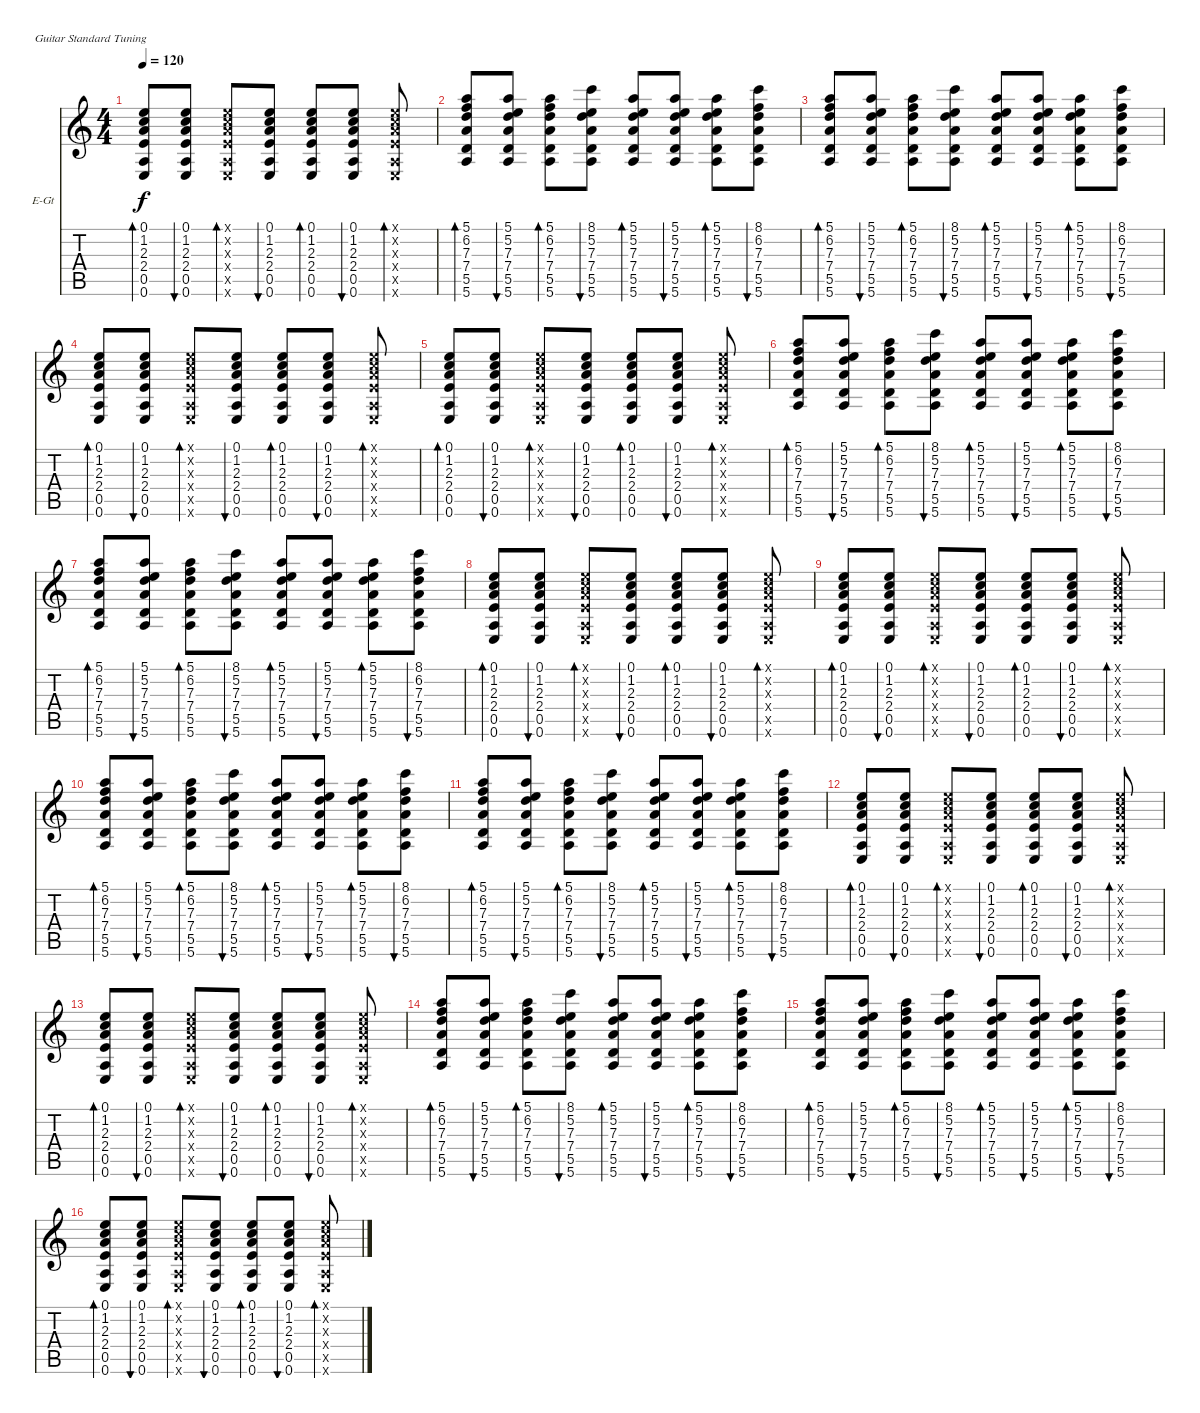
\bracketExtendMode nobrackets
\firstSystemTrackNameOrientation horizontal
\otherSystemsTrackNameOrientation horizontal
\track ("Electric Guitar" "E-Gt") {instrument electricguitarclean}
\staff {score tabs}
\tuning (E4 B3 G3 D3 A2 E2)
\ts (4 4)
\tempo 120
\clef g2
\ks c
(1.2 2.3 2.4 0.1 0.6 0.5).8{bd 30 dy f} (1.2 2.3 2.4 0.1 0.6 0.5).8{bu 30} (1.2{x} 2.3{x} 2.4{x} 0.1{x} 0.6{x} 0.5{x}).8{bd 30} (1.2 2.3 2.4 0.1 0.6 0.5).8{bu 30} (1.2 2.3 2.4 0.1 0.6 0.5).8{bd 30} (1.2 2.3 2.4 0.1 0.6 0.5).8{bu 30} (1.2{x} 2.3{x} 2.4{x} 0.1{x} 0.6{x} 0.5{x}).8{bd 30} |
(5.1 6.2 7.3 7.4 5.5 5.6).8{bd 30} (5.1 5.2 7.3 7.4 5.5 5.6).8{bu 30} (5.1 6.2 7.3 7.4 5.5 5.6).8{bd 60} (8.1 5.2 7.3 7.4 5.5 5.6).8{bu 32} (5.1 5.2 7.3 7.4 5.5 5.6).8{bd 30} (5.1 5.2 7.3 7.4 5.5 5.6).8{bu 30} (5.1 5.2 7.3 7.4 5.5 5.6).8{bd 30} (8.1 6.2 7.3 7.4 5.5 5.6).8{bu 30} |
(5.1 6.2 7.3 7.4 5.5 5.6).8{bd 30} (5.1 5.2 7.3 7.4 5.5 5.6).8{bu 30} (5.1 6.2 7.3 7.4 5.5 5.6).8{bd 60} (8.1 5.2 7.3 7.4 5.5 5.6).8{bu 32} (5.1 5.2 7.3 7.4 5.5 5.6).8{bd 30} (5.1 5.2 7.3 7.4 5.5 5.6).8{bu 30} (5.1 5.2 7.3 7.4 5.5 5.6).8{bd 30} (8.1 6.2 7.3 7.4 5.5 5.6).8{bu 30} |
(1.2 2.3 2.4 0.1 0.6 0.5).8{bd 30} (1.2 2.3 2.4 0.1 0.6 0.5).8{bu 30} (1.2{x} 2.3{x} 2.4{x} 0.1{x} 0.6{x} 0.5{x}).8{bd 30} (1.2 2.3 2.4 0.1 0.6 0.5).8{bu 30} (1.2 2.3 2.4 0.1 0.6 0.5).8{bd 30} (1.2 2.3 2.4 0.1 0.6 0.5).8{bu 30} (1.2{x} 2.3{x} 2.4{x} 0.1{x} 0.6{x} 0.5{x}).8{bd 30} |
(1.2 2.3 2.4 0.1 0.6 0.5).8{bd 30} (1.2 2.3 2.4 0.1 0.6 0.5).8{bu 30} (1.2{x} 2.3{x} 2.4{x} 0.1{x} 0.6{x} 0.5{x}).8{bd 30} (1.2 2.3 2.4 0.1 0.6 0.5).8{bu 30} (1.2 2.3 2.4 0.1 0.6 0.5).8{bd 30} (1.2 2.3 2.4 0.1 0.6 0.5).8{bu 30} (1.2{x} 2.3{x} 2.4{x} 0.1{x} 0.6{x} 0.5{x}).8{bd 30} |
(5.1 6.2 7.3 7.4 5.5 5.6).8{bd 30} (5.1 5.2 7.3 7.4 5.5 5.6).8{bu 30} (5.1 6.2 7.3 7.4 5.5 5.6).8{bd 60} (8.1 5.2 7.3 7.4 5.5 5.6).8{bu 32} (5.1 5.2 7.3 7.4 5.5 5.6).8{bd 30} (5.1 5.2 7.3 7.4 5.5 5.6).8{bu 30} (5.1 5.2 7.3 7.4 5.5 5.6).8{bd 30} (8.1 6.2 7.3 7.4 5.5 5.6).8{bu 30} |
(5.1 6.2 7.3 7.4 5.5 5.6).8{bd 30} (5.1 5.2 7.3 7.4 5.5 5.6).8{bu 30} (5.1 6.2 7.3 7.4 5.5 5.6).8{bd 60} (8.1 5.2 7.3 7.4 5.5 5.6).8{bu 32} (5.1 5.2 7.3 7.4 5.5 5.6).8{bd 30} (5.1 5.2 7.3 7.4 5.5 5.6).8{bu 30} (5.1 5.2 7.3 7.4 5.5 5.6).8{bd 30} (8.1 6.2 7.3 7.4 5.5 5.6).8{bu 30} |
(1.2 2.3 2.4 0.1 0.6 0.5).8{bd 30} (1.2 2.3 2.4 0.1 0.6 0.5).8{bu 30} (1.2{x} 2.3{x} 2.4{x} 0.1{x} 0.6{x} 0.5{x}).8{bd 30} (1.2 2.3 2.4 0.1 0.6 0.5).8{bu 30} (1.2 2.3 2.4 0.1 0.6 0.5).8{bd 30} (1.2 2.3 2.4 0.1 0.6 0.5).8{bu 30} (1.2{x} 2.3{x} 2.4{x} 0.1{x} 0.6{x} 0.5{x}).8{bd 30} |
(1.2 2.3 2.4 0.1 0.6 0.5).8{bd 30} (1.2 2.3 2.4 0.1 0.6 0.5).8{bu 30} (1.2{x} 2.3{x} 2.4{x} 0.1{x} 0.6{x} 0.5{x}).8{bd 30} (1.2 2.3 2.4 0.1 0.6 0.5).8{bu 30} (1.2 2.3 2.4 0.1 0.6 0.5).8{bd 30} (1.2 2.3 2.4 0.1 0.6 0.5).8{bu 30} (1.2{x} 2.3{x} 2.4{x} 0.1{x} 0.6{x} 0.5{x}).8{bd 30} |
(5.1 6.2 7.3 7.4 5.5 5.6).8{bd 30} (5.1 5.2 7.3 7.4 5.5 5.6).8{bu 30} (5.1 6.2 7.3 7.4 5.5 5.6).8{bd 60} (8.1 5.2 7.3 7.4 5.5 5.6).8{bu 32} (5.1 5.2 7.3 7.4 5.5 5.6).8{bd 30} (5.1 5.2 7.3 7.4 5.5 5.6).8{bu 30} (5.1 5.2 7.3 7.4 5.5 5.6).8{bd 30} (8.1 6.2 7.3 7.4 5.5 5.6).8{bu 30} |
(5.1 6.2 7.3 7.4 5.5 5.6).8{bd 30} (5.1 5.2 7.3 7.4 5.5 5.6).8{bu 30} (5.1 6.2 7.3 7.4 5.5 5.6).8{bd 60} (8.1 5.2 7.3 7.4 5.5 5.6).8{bu 32} (5.1 5.2 7.3 7.4 5.5 5.6).8{bd 30} (5.1 5.2 7.3 7.4 5.5 5.6).8{bu 30} (5.1 5.2 7.3 7.4 5.5 5.6).8{bd 30} (8.1 6.2 7.3 7.4 5.5 5.6).8{bu 30} |
(1.2 2.3 2.4 0.1 0.6 0.5).8{bd 30} (1.2 2.3 2.4 0.1 0.6 0.5).8{bu 30} (1.2{x} 2.3{x} 2.4{x} 0.1{x} 0.6{x} 0.5{x}).8{bd 30} (1.2 2.3 2.4 0.1 0.6 0.5).8{bu 30} (1.2 2.3 2.4 0.1 0.6 0.5).8{bd 30} (1.2 2.3 2.4 0.1 0.6 0.5).8{bu 30} (1.2{x} 2.3{x} 2.4{x} 0.1{x} 0.6{x} 0.5{x}).8{bd 30} |
(1.2 2.3 2.4 0.1 0.6 0.5).8{bd 30} (1.2 2.3 2.4 0.1 0.6 0.5).8{bu 30} (1.2{x} 2.3{x} 2.4{x} 0.1{x} 0.6{x} 0.5{x}).8{bd 30} (1.2 2.3 2.4 0.1 0.6 0.5).8{bu 30} (1.2 2.3 2.4 0.1 0.6 0.5).8{bd 30} (1.2 2.3 2.4 0.1 0.6 0.5).8{bu 30} (1.2{x} 2.3{x} 2.4{x} 0.1{x} 0.6{x} 0.5{x}).8{bd 30} |
(5.1 6.2 7.3 7.4 5.5 5.6).8{bd 30} (5.1 5.2 7.3 7.4 5.5 5.6).8{bu 30} (5.1 6.2 7.3 7.4 5.5 5.6).8{bd 60} (8.1 5.2 7.3 7.4 5.5 5.6).8{bu 32} (5.1 5.2 7.3 7.4 5.5 5.6).8{bd 30} (5.1 5.2 7.3 7.4 5.5 5.6).8{bu 30} (5.1 5.2 7.3 7.4 5.5 5.6).8{bd 30} (8.1 6.2 7.3 7.4 5.5 5.6).8{bu 30} |
(5.1 6.2 7.3 7.4 5.5 5.6).8{bd 30} (5.1 5.2 7.3 7.4 5.5 5.6).8{bu 30} (5.1 6.2 7.3 7.4 5.5 5.6).8{bd 60} (8.1 5.2 7.3 7.4 5.5 5.6).8{bu 32} (5.1 5.2 7.3 7.4 5.5 5.6).8{bd 30} (5.1 5.2 7.3 7.4 5.5 5.6).8{bu 30} (5.1 5.2 7.3 7.4 5.5 5.6).8{bd 30} (8.1 6.2 7.3 7.4 5.5 5.6).8{bu 30} |
(1.2 2.3 2.4 0.1 0.6 0.5).8{bd 30} (1.2 2.3 2.4 0.1 0.6 0.5).8{bu 30} (1.2{x} 2.3{x} 2.4{x} 0.1{x} 0.6{x} 0.5{x}).8{bd 30} (1.2 2.3 2.4 0.1 0.6 0.5).8{bu 30} (1.2 2.3 2.4 0.1 0.6 0.5).8{bd 30} (1.2 2.3 2.4 0.1 0.6 0.5).8{bu 30} (1.2{x} 2.3{x} 2.4{x} 0.1{x} 0.6{x} 0.5{x}).8{bd 30}
